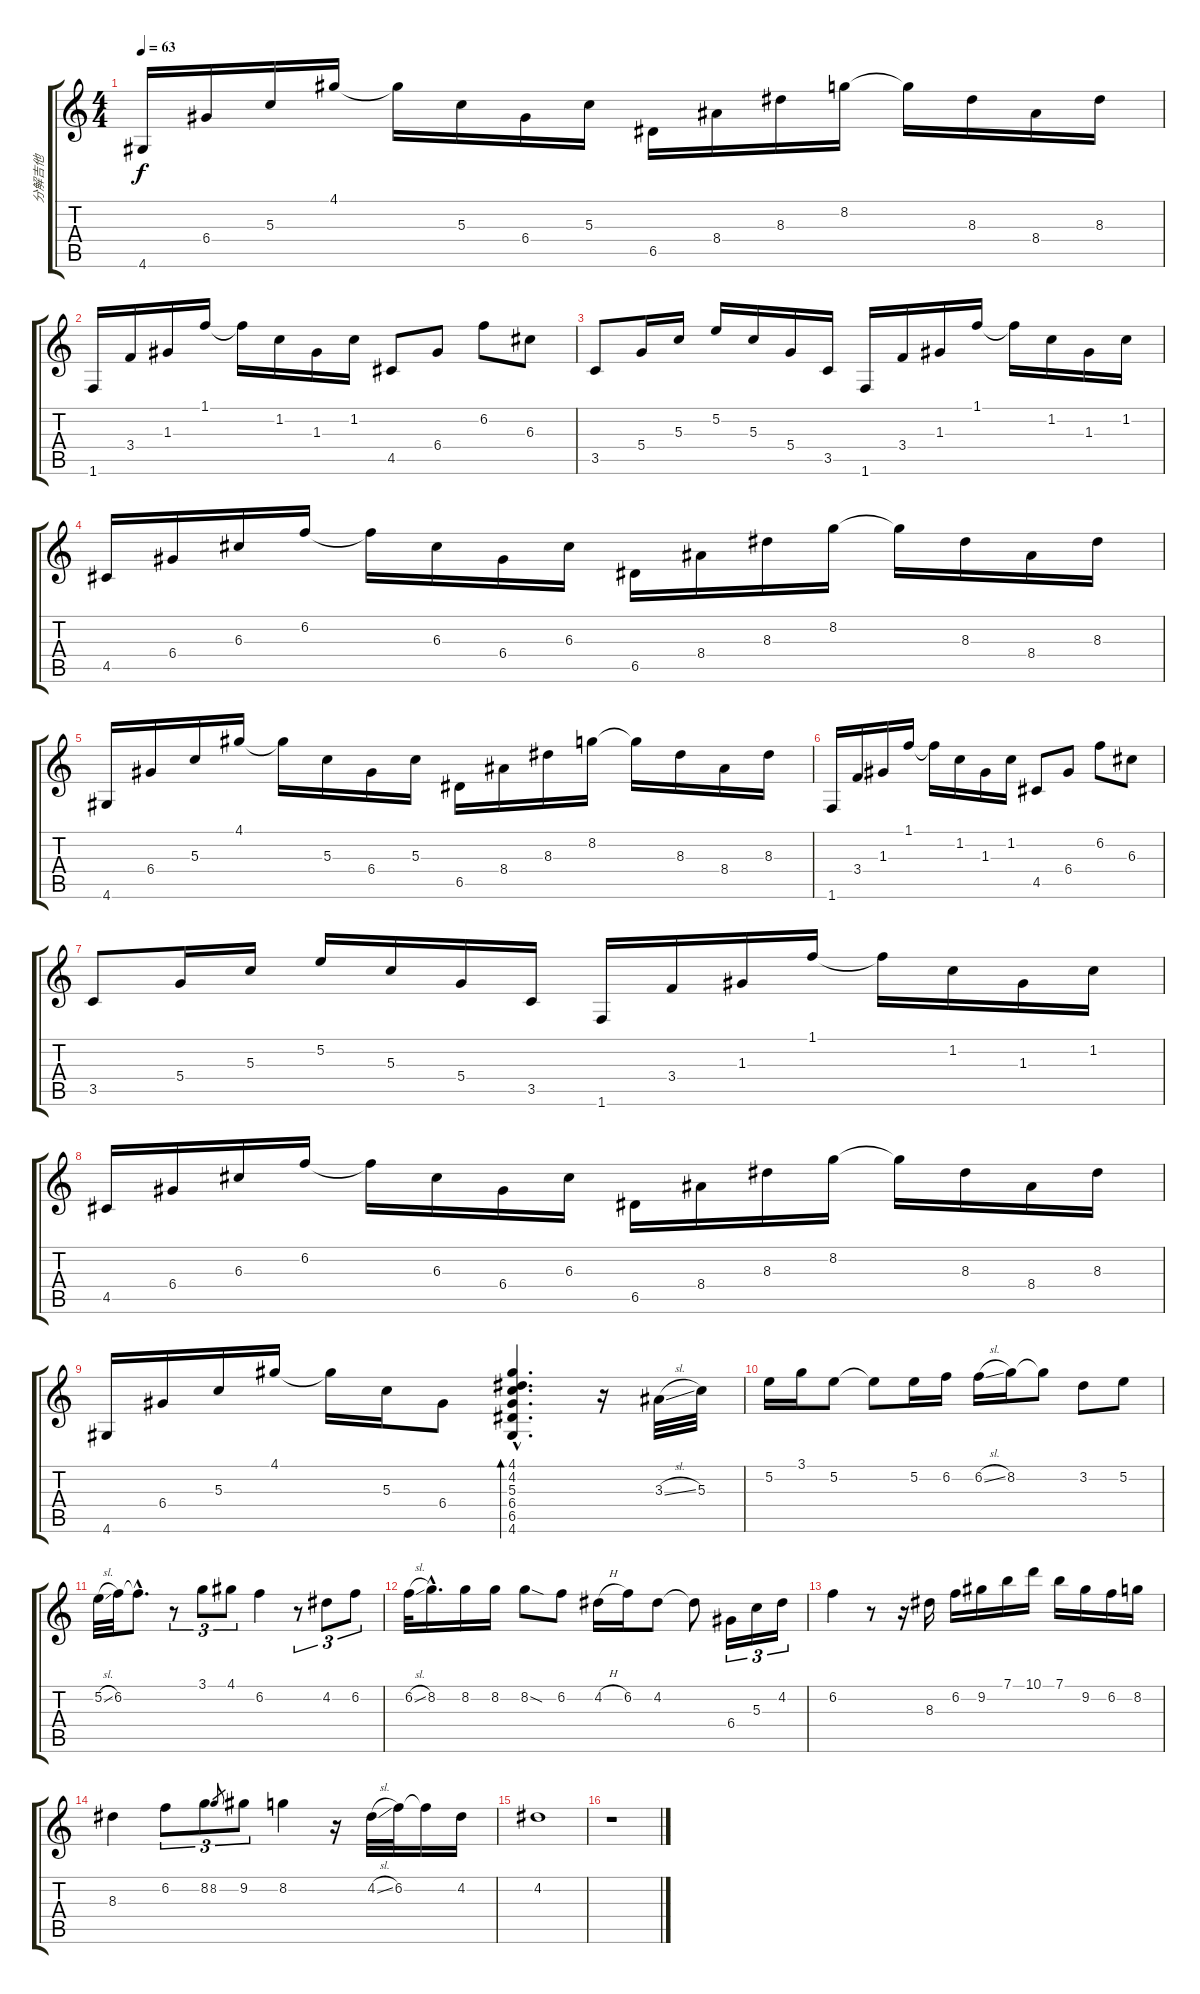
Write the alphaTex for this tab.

\track ("分解吉他" "分解吉他") {instrument acousticguitarsteel}
\staff {score tabs}
\tuning (E4 B3 G3 D3 A2 E2) {hide}
\ts (4 4)
\tempo 63
\clef g2
\ks c
4.6.16{dy f} 6.4.16 5.3.16 4.1.16 4.1{t}.16 5.3.16 6.4.16 5.3.16 6.5.16 8.4.16 8.3.16 8.2.16 8.2{t}.16 8.3.16 8.4.16 8.3.16 |
1.6.16 3.4.16 1.3.16 1.1.16 1.1{t}.16 1.2.16 1.3.16 1.2.16 4.5.8 6.4.8 6.2.8 6.3.8 |
3.5.8 5.4.16 5.3.16 5.2.16 5.3.16 5.4.16 3.5.16 1.6.16 3.4.16 1.3.16 1.1.16 1.1{t}.16 1.2.16 1.3.16 1.2.16 |
4.5.16 6.4.16 6.3.16 6.2.16 6.2{t}.16 6.3.16 6.4.16 6.3.16 6.5.16 8.4.16 8.3.16 8.2.16 8.2{t}.16 8.3.16 8.4.16 8.3.16 |
4.6.16 6.4.16 5.3.16 4.1.16 4.1{t}.16 5.3.16 6.4.16 5.3.16 6.5.16 8.4.16 8.3.16 8.2.16 8.2{t}.16 8.3.16 8.4.16 8.3.16 |
1.6.16 3.4.16 1.3.16 1.1.16 1.1{t}.16 1.2.16 1.3.16 1.2.16 4.5.8 6.4.8 6.2.8 6.3.8 |
3.5.8 5.4.16 5.3.16 5.2.16 5.3.16 5.4.16 3.5.16 1.6.16 3.4.16 1.3.16 1.1.16 1.1{t}.16 1.2.16 1.3.16 1.2.16 |
4.5.16 6.4.16 6.3.16 6.2.16 6.2{t}.16 6.3.16 6.4.16 6.3.16 6.5.16 8.4.16 8.3.16 8.2.16 8.2{t}.16 8.3.16 8.4.16 8.3.16 |
4.6.16 6.4.16 5.3.16 4.1.16 4.1{t}.16 5.3.16 6.4.8 (4.1{hac} 4.2{hac} 5.3{hac} 6.4{hac} 6.5{hac} 4.6{hac}).4{d bd 30} r.16{volume 16} 3.3{sl}.32 5.3.32 |
5.2.16 3.1.16 5.2.8 5.2{t}.8 5.2.16 6.2.16 6.2{sl}.16 8.2.16 8.2{t}.8 3.2.8 5.2.8 |
5.2{sl}.32 6.2.32 6.2{hac t}.8{d} r.8{tu (3 2)} 3.1.8{tu (3 2)} 4.1.8{tu (3 2)} 6.2.4 r.8{tu (3 2)} 4.2.8{tu (3 2)} 6.2.8{tu (3 2)} |
6.2{sl}.32 8.2{hac}.16{d} 8.2.16 8.2.16 8.2{sod}.8 6.2.8 4.2{h}.16 6.2.16 4.2.8 4.2{t}.8 6.4.16{tu (3 2)} 5.3.16{tu (3 2)} 4.2.16{tu (3 2)} |
6.2.4 r.8 r.16 8.3.16 6.2.16 9.2.16 7.1.16 10.1.16 7.1.16 9.2.16 6.2.16 8.2.16 |
8.3.4 6.2.8{tu (3 2)} 8.2.8{tu (3 2)} 8.2.8{gr} 9.2.8{tu (3 2)} 8.2.4 r.16 4.2{sl}.32 6.2.32 6.2{t}.16 4.2.16 |
4.2.1 |
r.1{volume 10}
